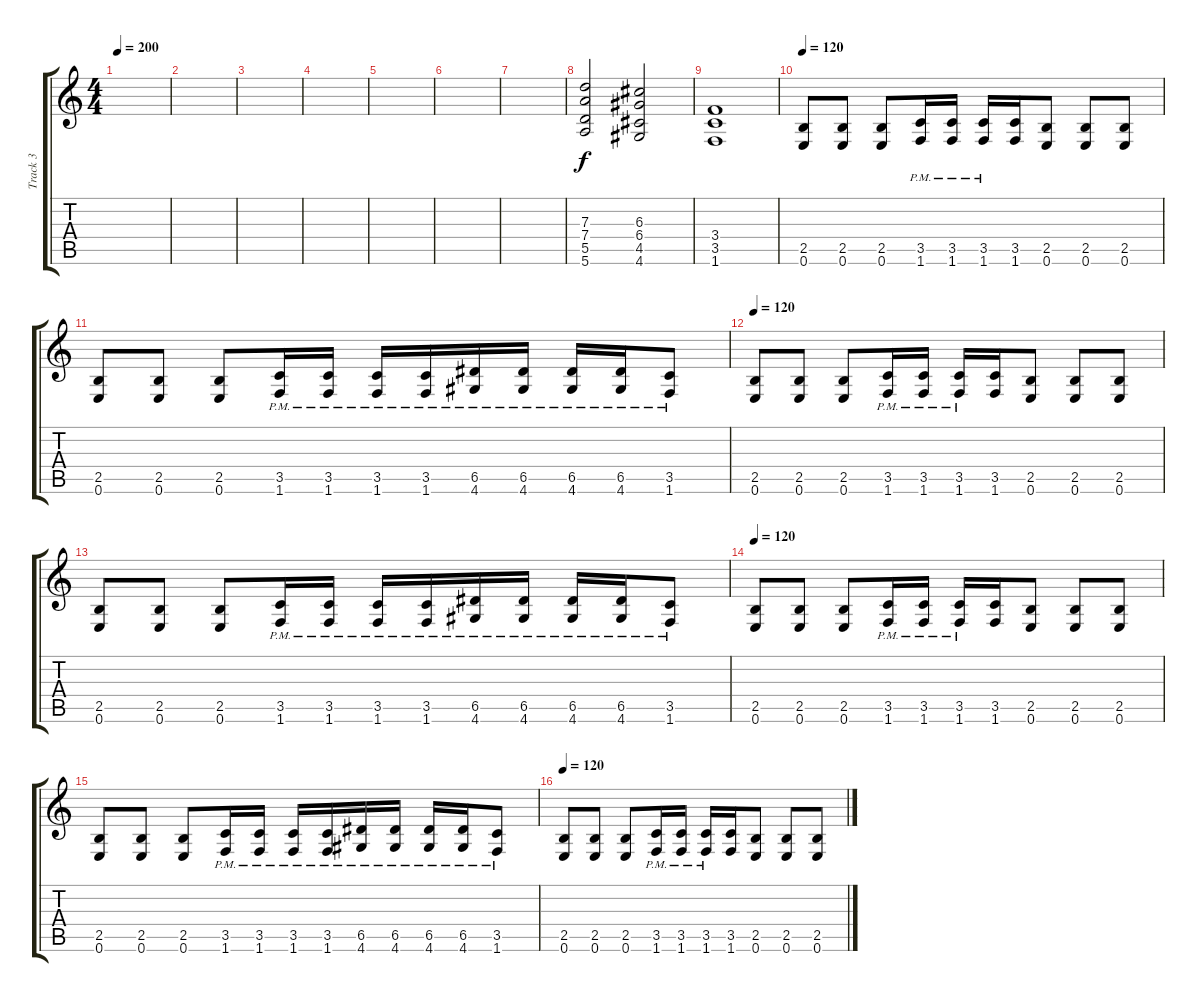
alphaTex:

\track ("Track 3" "Track 3") {instrument overdrivenguitar}
\staff {score tabs}
\tuning (E4 B3 G3 D3 A2 E2) {hide}
\ts (4 4)
\tempo 200
\clef g2
\ks c
|
|
|
|
|
|
|
(7.3 7.4 5.5 5.6).2 (6.3 6.4 4.5 4.6).2 |
(3.4 3.5 1.6).1 |
\tempo 120
(2.5 0.6).8 (2.5 0.6).8 (2.5 0.6).8 (3.5 1.6{pm}).16 (3.5 1.6{pm}).16 (3.5 1.6{pm}).16 (3.5 1.6).16 (2.5 0.6).8 (2.5 0.6).8 (2.5 0.6).8 |
(2.5 0.6).8 (2.5 0.6).8 (2.5 0.6).8 (3.5{pm} 1.6).16 (3.5{pm} 1.6).16 (3.5{pm} 1.6).16 (3.5{pm} 1.6).16 (6.5{pm} 4.6).16 (6.5{pm} 4.6).16 (6.5{pm} 4.6).16 (6.5{pm} 4.6).16 (3.5{pm} 1.6).8 |
\tempo 120
(2.5 0.6).8 (2.5 0.6).8 (2.5 0.6).8 (3.5 1.6{pm}).16 (3.5 1.6{pm}).16 (3.5 1.6{pm}).16 (3.5 1.6).16 (2.5 0.6).8 (2.5 0.6).8 (2.5 0.6).8 |
(2.5 0.6).8 (2.5 0.6).8 (2.5 0.6).8 (3.5{pm} 1.6).16 (3.5{pm} 1.6).16 (3.5{pm} 1.6).16 (3.5{pm} 1.6).16 (6.5{pm} 4.6).16 (6.5{pm} 4.6).16 (6.5{pm} 4.6).16 (6.5{pm} 4.6).16 (3.5{pm} 1.6).8 |
\tempo 120
(2.5 0.6).8 (2.5 0.6).8 (2.5 0.6).8 (3.5 1.6{pm}).16 (3.5 1.6{pm}).16 (3.5 1.6{pm}).16 (3.5 1.6).16 (2.5 0.6).8 (2.5 0.6).8 (2.5 0.6).8 |
(2.5 0.6).8 (2.5 0.6).8 (2.5 0.6).8 (3.5{pm} 1.6).16 (3.5{pm} 1.6).16 (3.5{pm} 1.6).16 (3.5{pm} 1.6).16 (6.5{pm} 4.6).16 (6.5{pm} 4.6).16 (6.5{pm} 4.6).16 (6.5{pm} 4.6).16 (3.5{pm} 1.6).8 |
\tempo 120
(2.5 0.6).8 (2.5 0.6).8 (2.5 0.6).8 (3.5 1.6{pm}).16 (3.5 1.6{pm}).16 (3.5 1.6{pm}).16 (3.5 1.6).16 (2.5 0.6).8 (2.5 0.6).8 (2.5 0.6).8
